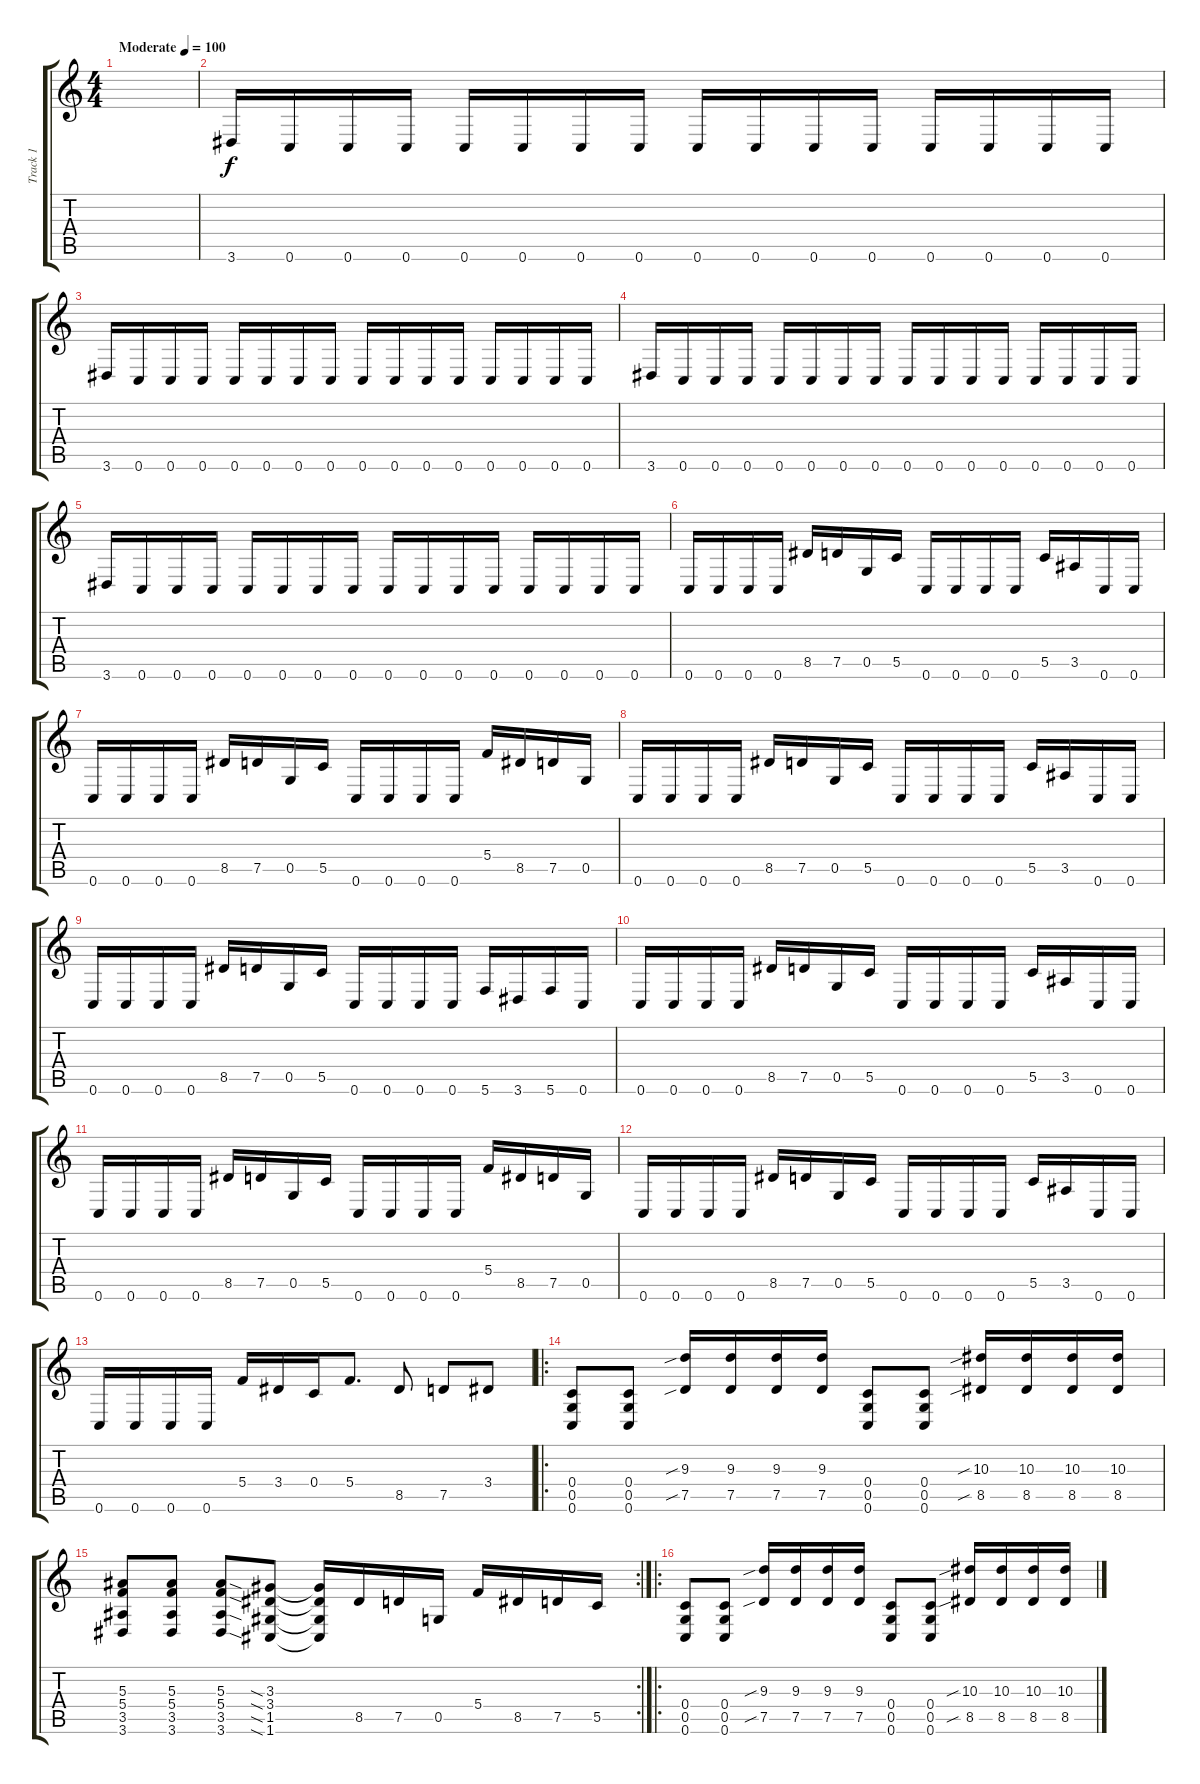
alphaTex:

\track ("Track 1" "Track 1") {instrument distortionguitar}
\staff {score tabs}
\tuning (D4 A3 F3 C3 G2 C2) {hide}
\ts (4 4)
\tempo (100 "Moderate")
\clef g2
\ks c
|
3.6.16 0.6.16 0.6.16 0.6.16 0.6.16 0.6.16 0.6.16 0.6.16 0.6.16 0.6.16 0.6.16 0.6.16 0.6.16 0.6.16 0.6.16 0.6.16 |
3.6.16 0.6.16 0.6.16 0.6.16 0.6.16 0.6.16 0.6.16 0.6.16 0.6.16 0.6.16 0.6.16 0.6.16 0.6.16 0.6.16 0.6.16 0.6.16 |
3.6.16 0.6.16 0.6.16 0.6.16 0.6.16 0.6.16 0.6.16 0.6.16 0.6.16 0.6.16 0.6.16 0.6.16 0.6.16 0.6.16 0.6.16 0.6.16 |
3.6.16 0.6.16 0.6.16 0.6.16 0.6.16 0.6.16 0.6.16 0.6.16 0.6.16 0.6.16 0.6.16 0.6.16 0.6.16 0.6.16 0.6.16 0.6.16 |
0.6.16 0.6.16 0.6.16 0.6.16 8.5.16 7.5.16 0.5.16 5.5.16 0.6.16 0.6.16 0.6.16 0.6.16 5.5.16 3.5.16 0.6.16 0.6.16 |
0.6.16 0.6.16 0.6.16 0.6.16 8.5.16 7.5.16 0.5.16 5.5.16 0.6.16 0.6.16 0.6.16 0.6.16 5.4.16 8.5.16 7.5.16 0.5.16 |
0.6.16 0.6.16 0.6.16 0.6.16 8.5.16 7.5.16 0.5.16 5.5.16 0.6.16 0.6.16 0.6.16 0.6.16 5.5.16 3.5.16 0.6.16 0.6.16 |
0.6.16 0.6.16 0.6.16 0.6.16 8.5.16 7.5.16 0.5.16 5.5.16 0.6.16 0.6.16 0.6.16 0.6.16 5.6.16 3.6.16 5.6.16 0.6.16 |
0.6.16 0.6.16 0.6.16 0.6.16 8.5.16 7.5.16 0.5.16 5.5.16 0.6.16 0.6.16 0.6.16 0.6.16 5.5.16 3.5.16 0.6.16 0.6.16 |
0.6.16 0.6.16 0.6.16 0.6.16 8.5.16 7.5.16 0.5.16 5.5.16 0.6.16 0.6.16 0.6.16 0.6.16 5.4.16 8.5.16 7.5.16 0.5.16 |
0.6.16 0.6.16 0.6.16 0.6.16 8.5.16 7.5.16 0.5.16 5.5.16 0.6.16 0.6.16 0.6.16 0.6.16 5.5.16 3.5.16 0.6.16 0.6.16 |
0.6.16 0.6.16 0.6.16 0.6.16 5.4.16 3.4.16 0.4.16 5.4.8{d} 8.5.8 7.5.8 3.4.8 |
\ro
(0.4 0.5 0.6).8 (0.4 0.5 0.6).8 (9.3{sib} 7.5{sib}).16 (9.3 7.5).16 (9.3 7.5).16 (9.3 7.5).16 (0.4 0.5 0.6).8 (0.4 0.5 0.6).8 (10.3{sib} 8.5{sib}).16 (10.3 8.5).16 (10.3 8.5).16 (10.3 8.5).16 |
\rc 2
(5.3 5.4 3.5 3.6).8 (5.3 5.4 3.5 3.6).8 (5.3 5.4 3.5 3.6).8 (3.3{sia} 3.4{sia} 1.5{sia} 1.6{sia}).8 (3.3{t} 3.4{t} 1.5{t} 1.6{t}).16 8.5.16 7.5.16 0.5.16 5.4.16 8.5.16 7.5.16 5.5.16 |
\ro
(0.4 0.5 0.6).8 (0.4 0.5 0.6).8 (9.3{sib} 7.5{sib}).16 (9.3 7.5).16 (9.3 7.5).16 (9.3 7.5).16 (0.4 0.5 0.6).8 (0.4 0.5 0.6).8 (10.3{sib} 8.5{sib}).16 (10.3 8.5).16 (10.3 8.5).16 (10.3 8.5).16
